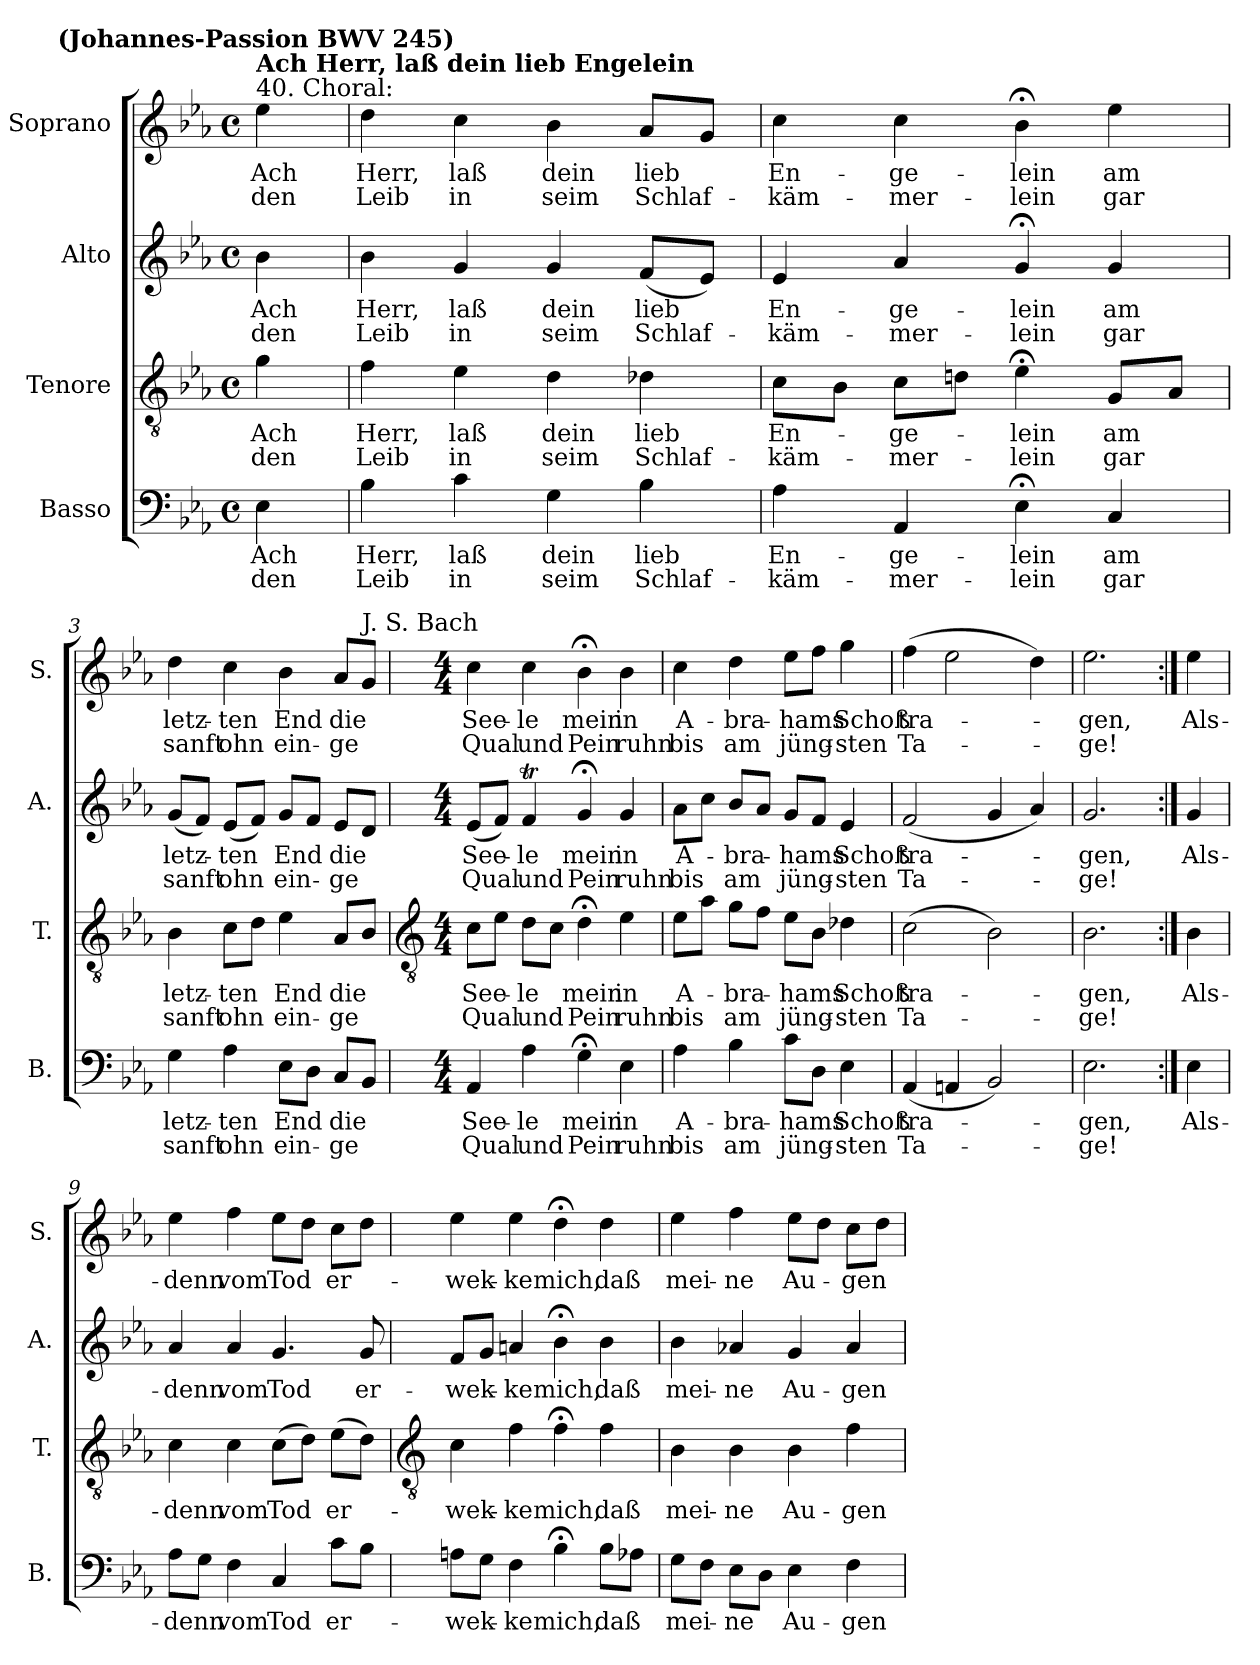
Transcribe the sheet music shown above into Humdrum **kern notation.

**kern	**text	**text	**kern	**text	**text	**kern	**text	**text	**kern	**text	**text
*part4	*part4	*part4	*part3	*part3	*part3	*part2	*part2	*part2	*part1	*part1	*part1
*staff4	*staff4	*staff4	*staff3	*staff3	*staff3	*staff2	*staff2	*staff2	*staff1	*staff1	*staff1
*I"Basso	*	*	*I"Tenore	*	*	*I"Alto	*	*	*I"Soprano	*	*
*I'B.	*	*	*I'T.	*	*	*I'A.	*	*	*I'S.	*	*
*clefF4	*	*	*clefGv2	*	*	*clefG2	*	*	*clefG2	*	*
*k[b-e-a-]	*	*	*k[b-e-a-]	*	*	*k[b-e-a-]	*	*	*k[b-e-a-]	*	*
*E-:	*	*	*E-:	*	*	*E-:	*	*	*E-:	*	*
*M4/4	*	*	*M4/4	*	*	*M4/4	*	*	*M4/4	*	*
*met(c)	*	*	*met(c)	*	*	*met(c)	*	*	*met(c)	*	*
=	=	=	=	=	=	=	=	=	=	=	=
!	!	!	!	!	!	!	!	!	!LO:TX:a:t=40. Choral&colon;	!	!
!	!	!	!	!	!	!	!	!	!LO:TX:a:B:t=Ach Herr, laß dein lieb Engelein	!	!
!	!	!	!	!	!	!	!	!	!LO:TX:a:B:cj:t=(Johannes-Passion BWV 245)	!	!
!	!LO:LY:b	!LO:LY:b	!	!LO:LY:b	!LO:LY:b	!	!LO:LY:b	!LO:LY:b	!	!LO:LY:b	!LO:LY:b
4E-	Ach	den	4g	Ach	den	4b-	Ach	den	4ee-	Ach	den
=1	=1	=1	=1	=1	=1	=1	=1	=1	=1	=1	=1
!	!LO:LY:b	!LO:LY:b	!	!LO:LY:b	!LO:LY:b	!	!LO:LY:b	!LO:LY:b	!	!LO:LY:b	!LO:LY:b
4B-	Herr,	Leib	4f	Herr,	Leib	4b-	Herr,	Leib	4dd	Herr,	Leib
!	!LO:LY:b	!LO:LY:b	!	!LO:LY:b	!LO:LY:b	!	!LO:LY:b	!LO:LY:b	!	!LO:LY:b	!LO:LY:b
4c	laß	in	4e-	laß	in	4g	laß	in	4cc	laß	in
!	!LO:LY:b	!LO:LY:b	!	!LO:LY:b	!LO:LY:b	!	!LO:LY:b	!LO:LY:b	!	!LO:LY:b	!LO:LY:b
4G	dein	seim	4d	dein	seim	4g	dein	seim	4b-	dein	seim
!	!LO:LY:b	!LO:LY:b	!	!LO:LY:b	!LO:LY:b	!	!LO:LY:b	!LO:LY:b	!	!LO:LY:b	!LO:LY:b
4B-	lieb	Schlaf-	4d-X	lieb	Schlaf-	(<8fL	lieb	Schlaf-	8a-L	lieb	Schlaf-
.	.	.	.	.	.	8e-J)	.	.	8gJ	.	.
=2	=2	=2	=2	=2	=2	=2	=2	=2	=2	=2	=2
!	!LO:LY:b	!LO:LY:b	!	!LO:LY:b	!LO:LY:b	!	!LO:LY:b	!LO:LY:b	!	!LO:LY:b	!LO:LY:b
4A-	-En-	-käm-	8cL	-En-	-käm-	4e-	-En-	-käm-	4cc	-En-	-käm-
.	.	.	8B-J	.	.	.	.	.	.	.	.
!	!LO:LY:b	!LO:LY:b	!	!LO:LY:b	!LO:LY:b	!	!LO:LY:b	!LO:LY:b	!	!LO:LY:b	!LO:LY:b
4AA-	-ge-	-mer-	8cL	-ge-	-mer-	4a-	-ge-	-mer-	4cc	-ge-	-mer-
.	.	.	8dnJ	.	.	.	.	.	.	.	.
!	!LO:LY:b	!LO:LY:b	!	!LO:LY:b	!LO:LY:b	!	!LO:LY:b	!LO:LY:b	!	!LO:LY:b	!LO:LY:b
4E-;<	-lein	lein	4e-;<	-lein	lein	4g;<	-lein	lein	4b-;<	-lein	lein
!	!LO:LY:b	!LO:LY:b	!	!LO:LY:b	!LO:LY:b	!	!LO:LY:b	!LO:LY:b	!	!LO:LY:b	!LO:LY:b
4C	am	gar	8GL	am	gar	4g	am	gar	4ee-	am	gar
.	.	.	8A-J	.	.	.	.	.	.	.	.
=3	=3	=3	=3	=3	=3	=3	=3	=3	=3	=3	=3
!	!LO:LY:b	!LO:LY:b	!	!LO:LY:b	!LO:LY:b	!	!LO:LY:b	!LO:LY:b	!	!LO:LY:b	!LO:LY:b
4G	letz-	-sanft	4B-	letz-	-sanft	(<8gL	letz-	-sanft	4dd	letz-	-sanft
.	.	.	.	.	.	8fJ)	.	.	.	.	.
!	!LO:LY:b	!LO:LY:b	!	!LO:LY:b	!LO:LY:b	!	!LO:LY:b	!LO:LY:b	!	!LO:LY:b	!LO:LY:b
4A-	ten	ohn	8cL	ten	ohn	(<8e-L	ten	ohn	4cc	ten	ohn
.	.	.	8dJ	.	.	8fJ)	.	.	.	.	.
!	!LO:LY:b	!LO:LY:b	!	!LO:LY:b	!LO:LY:b	!	!LO:LY:b	!LO:LY:b	!	!LO:LY:b	!LO:LY:b
8E-L	End	ein-	4e-	End	ein-	8gL	End	ein-	4b-	End	ein-
8DJ	.	.	.	.	.	8fJ	.	.	.	.	.
!	!LO:LY:b	!LO:LY:b	!	!LO:LY:b	!LO:LY:b	!	!LO:LY:b	!LO:LY:b	!	!LO:LY:b	!LO:LY:b
8CL	-die	ge	8A-L	-die	ge	8e-L	-die	ge	8a-L	-die	ge
!	!	!	!	!	!	!	!	!	!LO:TX:a:t=J. S. Bach	!	!
8BB-J	.	.	8B-J	.	.	8dJ	.	.	8gJ	.	.
!!LO:LB:g=z
=4	=4	=4	=4	=4	=4	=4	=4	=4	=4	=4	=4
*	*	*	*clefGv2	*	*	*	*	*	*	*	*
*M4/4	*	*	*M4/4	*	*	*M4/4	*	*	*M4/4	*	*
!	!LO:LY:b	!LO:LY:b	!	!LO:LY:b	!LO:LY:b	!	!LO:LY:b	!LO:LY:b	!	!LO:LY:b	!LO:LY:b
4AA-	See-	-Qual	8cL	See-	-Qual	(<8e-L	See-	-Qual	4cc	See-	-Qual
.	.	.	8e-J	.	.	8fJ)	.	.	.	.	.
!	!LO:LY:b	!LO:LY:b	!	!LO:LY:b	!LO:LY:b	!	!LO:LY:b	!LO:LY:b	!	!LO:LY:b	!LO:LY:b
4A-	le	und	8dL	le	und	4fT	le	und	4cc	le	und
.	.	.	8cJ	.	.	.	.	.	.	.	.
!	!LO:LY:b	!LO:LY:b	!	!LO:LY:b	!LO:LY:b	!	!LO:LY:b	!LO:LY:b	!	!LO:LY:b	!LO:LY:b
4G;<	mein	Pein	4d;<	mein	Pein	4g;<	mein	Pein	4b-;<	mein	Pein
!	!LO:LY:b	!LO:LY:b	!	!LO:LY:b	!LO:LY:b	!	!LO:LY:b	!LO:LY:b	!	!LO:LY:b	!LO:LY:b
4E-	in	ruhn	4e-	in	ruhn	4g	in	ruhn	4b-	in	ruhn
=5	=5	=5	=5	=5	=5	=5	=5	=5	=5	=5	=5
!	!LO:LY:b	!LO:LY:b	!	!LO:LY:b	!LO:LY:b	!	!LO:LY:b	!LO:LY:b	!	!LO:LY:b	!LO:LY:b
4A-	A-	-bis	8e-L	A-	-bis	8a-L	A-	-bis	4cc	A-	-bis
.	.	.	8a-J	.	.	8ccJ	.	.	.	.	.
!	!LO:LY:b	!LO:LY:b	!	!LO:LY:b	!LO:LY:b	!	!LO:LY:b	!LO:LY:b	!	!LO:LY:b	!LO:LY:b
4B-	bra-	-am	8gL	bra-	-am	8b-L	bra-	-am	4dd	bra-	-am
.	.	.	8fJ	.	.	8a-J	.	.	.	.	.
!	!LO:LY:b	!LO:LY:b	!	!LO:LY:b	!LO:LY:b	!	!LO:LY:b	!LO:LY:b	!	!LO:LY:b	!LO:LY:b
8cL	hams	jüng-	8e-L	hams	jüng-	8gL	hams	jüng-	8ee-L	hams	jüng-
8DJ	.	.	8B-J	.	.	8fJ	.	.	8ffJ	.	.
!	!LO:LY:b	!LO:LY:b	!	!LO:LY:b	!LO:LY:b	!	!LO:LY:b	!LO:LY:b	!	!LO:LY:b	!LO:LY:b
4E-	-Schoß	sten	4d-X	-Schoß	sten	4e-	-Schoß	sten	4gg	-Schoß	sten
=6	=6	=6	=6	=6	=6	=6	=6	=6	=6	=6	=6
!	!LO:LY:b	!LO:LY:b	!	!LO:LY:b	!LO:LY:b	!	!LO:LY:b	!LO:LY:b	!	!LO:LY:b	!LO:LY:b
(<4AA-	tra-	-Ta-	(>2c	tra-	-Ta-	(<2f	tra-	-Ta-	(>4ff	tra-	-Ta-
4AAn	.	.	.	.	.	.	.	.	2ee-	.	.
2BB-)	.	.	2B-)	.	.	4g	.	.	.	.	.
.	.	.	.	.	.	4a-)	.	.	4dd)	.	.
=7	=7	=7	=7	=7	=7	=7	=7	=7	=7	=7	=7
!	!LO:LY:b	!LO:LY:b	!	!LO:LY:b	!LO:LY:b	!	!LO:LY:b	!LO:LY:b	!	!LO:LY:b	!LO:LY:b
2.E-	-gen,	ge!	2.B-	-gen,	ge!	2.g	-gen,	ge!	2.ee-	-gen,	ge!
=8:|!	=8:|!	=8:|!	=8:|!	=8:|!	=8:|!	=8:|!	=8:|!	=8:|!	=8:|!	=8:|!	=8:|!
!	!LO:LY:b	!	!	!LO:LY:b	!	!	!LO:LY:b	!	!	!LO:LY:b	!
4E-	Als-	.	4B-	Als-	.	4g	Als-	.	4ee-	Als-	.
=9	=9	=9	=9	=9	=9	=9	=9	=9	=9	=9	=9
!	!LO:LY:b	!	!	!LO:LY:b	!	!	!LO:LY:b	!	!	!LO:LY:b	!
8A-L	-denn	.	4c	-denn	.	4a-	-denn	.	4ee-	-denn	.
8GJ	.	.	.	.	.	.	.	.	.	.	.
!	!LO:LY:b	!	!	!LO:LY:b	!	!	!LO:LY:b	!	!	!LO:LY:b	!
4F	vom	.	4c	vom	.	4a-	vom	.	4ff	vom	.
!	!LO:LY:b	!	!	!LO:LY:b	!	!	!LO:LY:b	!	!	!LO:LY:b	!
4C	Tod	.	(>8cL	Tod	.	4.g	Tod	.	8ee-L	Tod	.
.	.	.	8dJ)	.	.	.	.	.	8ddJ	.	.
!	!LO:LY:b	!	!	!LO:LY:b	!	!	!	!	!	!LO:LY:b	!
8cL	er-	.	(>8e-L	er-	.	.	.	.	8ccL	er-	.
!	!	!	!	!	!	!	!LO:LY:b	!	!	!	!
8B-J	.	.	8dJ)	.	.	8g	er-	.	8ddJ	.	.
!!LO:LB:g=z
=10	=10	=10	=10	=10	=10	=10	=10	=10	=10	=10	=10
*	*	*	*clefGv2	*	*	*	*	*	*	*	*
!	!LO:LY:b	!	!	!LO:LY:b	!	!	!LO:LY:b	!	!	!LO:LY:b	!
8AnL	-wek-	.	4c	-wek-	.	8fL	-wek-	.	4ee-	-wek-	.
8GJ	.	.	.	.	.	8gJ	.	.	.	.	.
!	!LO:LY:b	!	!	!LO:LY:b	!	!	!LO:LY:b	!	!	!LO:LY:b	!
4F	-ke	.	4f	-ke	.	4an	-ke	.	4ee-	-ke	.
!	!LO:LY:b	!	!	!LO:LY:b	!	!	!LO:LY:b	!	!	!LO:LY:b	!
4B-;<	mich,	.	4f;<	mich,	.	4b-;<	mich,	.	4dd;<	mich,	.
!	!LO:LY:b	!	!	!LO:LY:b	!	!	!LO:LY:b	!	!	!LO:LY:b	!
8B-L	daß	.	4f	daß	.	4b-	daß	.	4dd	daß	.
8A-XJ	.	.	.	.	.	.	.	.	.	.	.
=11	=11	=11	=11	=11	=11	=11	=11	=11	=11	=11	=11
!	!LO:LY:b	!	!	!LO:LY:b	!	!	!LO:LY:b	!	!	!LO:LY:b	!
8GL	mei-	.	4B-	mei-	.	4b-	mei-	.	4ee-	mei-	.
8FJ	.	.	.	.	.	.	.	.	.	.	.
!	!LO:LY:b	!	!	!LO:LY:b	!	!	!LO:LY:b	!	!	!LO:LY:b	!
8E-L	-ne	.	4B-	-ne	.	4a-X	-ne	.	4ff	-ne	.
8DJ	.	.	.	.	.	.	.	.	.	.	.
!	!LO:LY:b	!	!	!LO:LY:b	!	!	!LO:LY:b	!	!	!LO:LY:b	!
4E-	Au-	.	4B-	Au-	.	4g	Au-	.	8ee-L	Au-	.
.	.	.	.	.	.	.	.	.	8ddJ	.	.
!	!LO:LY:b	!	!	!LO:LY:b	!	!	!LO:LY:b	!	!	!LO:LY:b	!
4F	-gen	.	4f	-gen	.	4a-	-gen	.	8ccL	-gen	.
.	.	.	.	.	.	.	.	.	8ddJ	.	.
=	=	=	=	=	=	=	=	=	=	=	=
*-	*-	*-	*-	*-	*-	*-	*-	*-	*-	*-	*-
